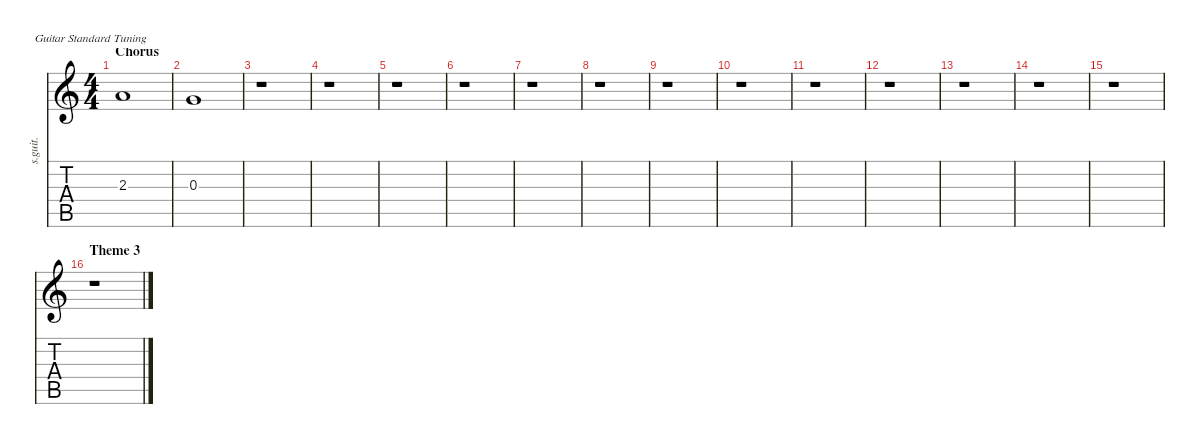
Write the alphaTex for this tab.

\defaultSystemsLayout 4
\hideDynamics
\bracketExtendMode nobrackets
\track ("Keyboard" "s.guit.") {instrument fx4atmosphere}
\staff {score tabs}
\tuning (E4 B3 G3 D3 A2 E2)
\displaytranspose 12
\ts (4 4)
\section ("" "Chorus")
\tempo (119 hide)
\clef g2
\ks c
2.3.1{lyrics (0 "") lyrics (1 "") lyrics (2 "") lyrics (3 "") lyrics (4 "") dy ff} |
0.3.1{lyrics (0 "") lyrics (1 "") lyrics (2 "") lyrics (3 "") lyrics (4 "")} |
r.1 |
r.1 |
r.1 |
r.1 |
r.1 |
r.1 |
r.1 |
r.1 |
r.1 |
r.1 |
r.1 |
r.1 |
r.1 |
\section ("" "Theme 3")
\tempo (142 hide)
r.1
